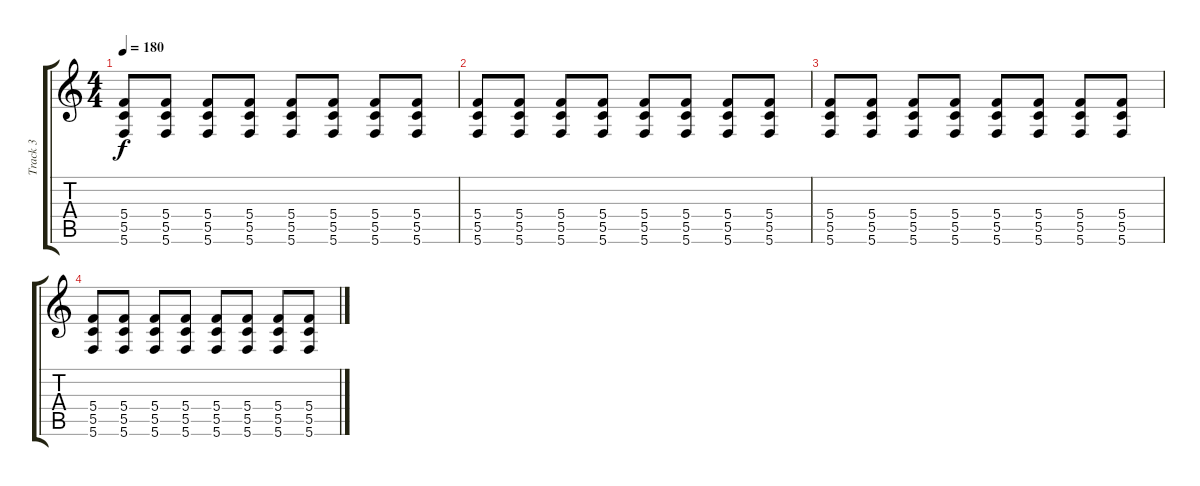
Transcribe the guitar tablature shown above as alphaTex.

\track ("Track 3" "Track 3") {instrument distortionguitar}
\staff {score tabs}
\tuning (D4 A3 F3 C3 G2 C2) {hide}
\ts (4 4)
\tempo 180
\clef g2
\ks c
(5.4 5.5 5.6).8{dy f} (5.4 5.5 5.6).8 (5.4 5.5 5.6).8 (5.4 5.5 5.6).8 (5.4 5.5 5.6).8 (5.4 5.5 5.6).8 (5.4 5.5 5.6).8 (5.4 5.5 5.6).8 |
(5.4 5.5 5.6).8 (5.4 5.5 5.6).8 (5.4 5.5 5.6).8 (5.4 5.5 5.6).8 (5.4 5.5 5.6).8 (5.4 5.5 5.6).8 (5.4 5.5 5.6).8 (5.4 5.5 5.6).8 |
(5.4 5.5 5.6).8 (5.4 5.5 5.6).8 (5.4 5.5 5.6).8 (5.4 5.5 5.6).8 (5.4 5.5 5.6).8 (5.4 5.5 5.6).8 (5.4 5.5 5.6).8 (5.4 5.5 5.6).8 |
(5.4 5.5 5.6).8 (5.4 5.5 5.6).8 (5.4 5.5 5.6).8 (5.4 5.5 5.6).8 (5.4 5.5 5.6).8 (5.4 5.5 5.6).8 (5.4 5.5 5.6).8 (5.4 5.5 5.6).8
